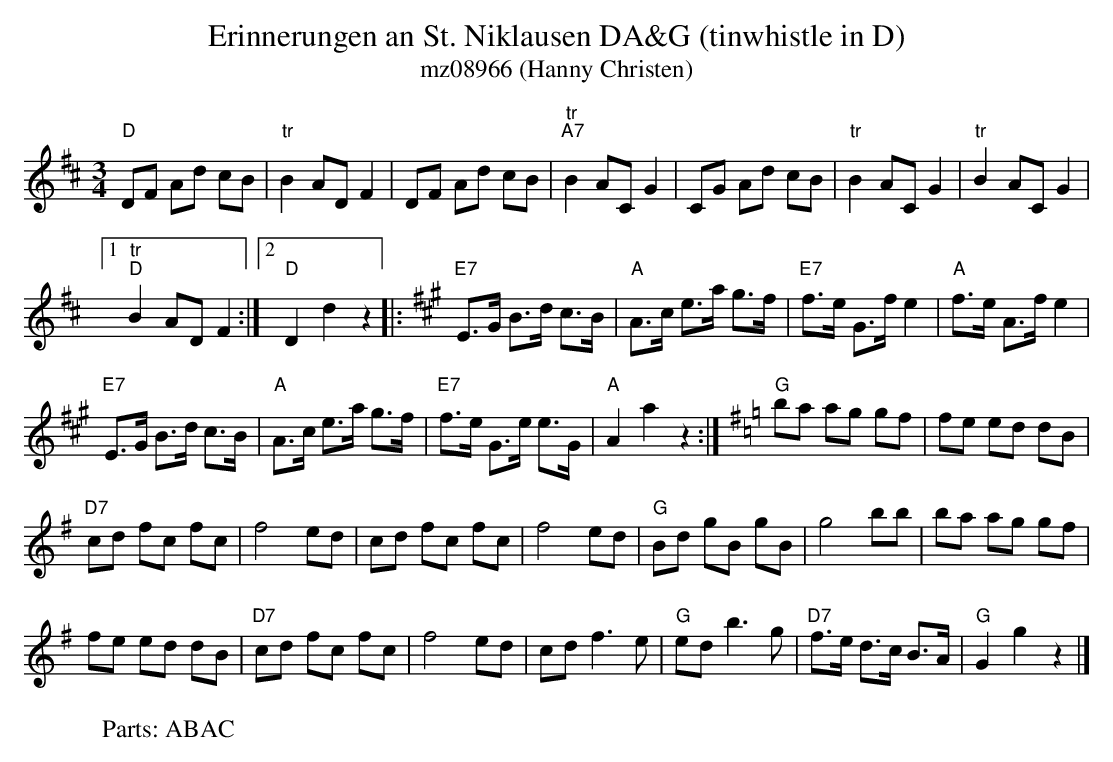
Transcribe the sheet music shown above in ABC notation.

X:1
T:Erinnerungen an St. Niklausen DA&G (tinwhistle in D)
T:mz08966 (Hanny Christen)
M:3/4
L:1/8
K:D %%MIDI gchordon
"D"DF Ad cB | "tr"B2ADF2 | DF Ad cB | "tr""A7"B2 ACG2 | CG Ad cB | "tr"B2 ACG2 | "tr"B2 ACG2 |1
"tr""D"B2 ADF2 :|2 "D"D2d2z2 |: [K:A] "E7"E>G B>d c>B | "A"A>c e>a g>f | "E7"f>e G>fe2 | "A"f>e A>fe2 |
"E7"E>G B>d c>B | "A"A>c e>a g>f | "E7"f>e G>e e>G | "A"A2a2z2 :| [K:G] "G"ba ag gf | fe ed dB |
"D7"cd fc fc | f4ed | cd fc fc | f4ed | "G"Bd gB gB | g4bb | ba ag gf |
fe ed dB | "D7"cd fc fc | f4ed | cdf3e | "G"ed b3g | "D7"f>e d>c B>A | "G"G2g2z2 |]
W:Parts: ABAC
